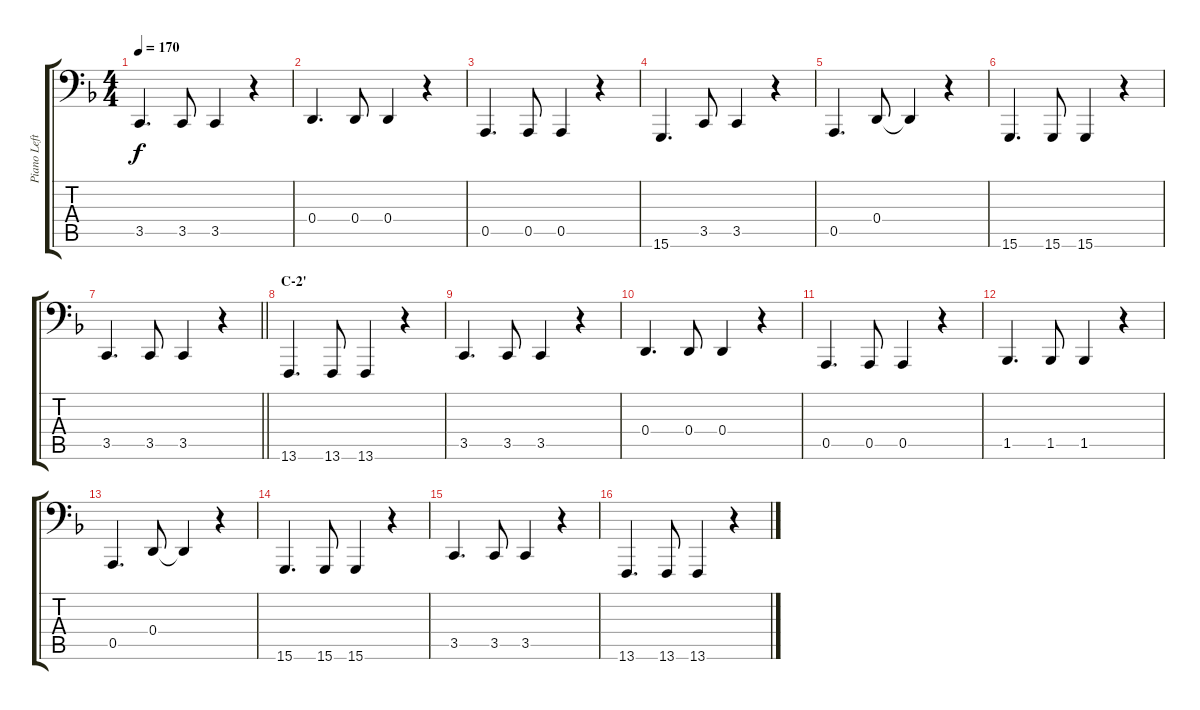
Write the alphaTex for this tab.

\track ("Piano Left (Kotobuki Tsumugi)" "Piano Left") {instrument acousticgrandpiano}
\staff {score tabs}
\tuning (E3 B2 G2 D2 A1 E0) {hide}
\ts (4 4)
\tempo 170
\clef f4
\ks f
3.5.4{d dy f} 3.5.8 3.5.4 r.4 |
0.4.4{d} 0.4.8 0.4.4 r.4 |
0.5.4{d} 0.5.8 0.5.4 r.4 |
15.6.4{d} 3.5.8 3.5.4 r.4 |
0.5.4{d} 0.4.8 0.4{t}.4 r.4 |
15.6.4{d} 15.6.8 15.6.4 r.4 |
\barLineRight lightlight
3.5.4{d} 3.5.8 3.5.4 r.4 |
\section ("" "C-2'")
13.6.4{d} 13.6.8 13.6.4 r.4 |
3.5.4{d} 3.5.8 3.5.4 r.4 |
0.4.4{d} 0.4.8 0.4.4 r.4 |
0.5.4{d} 0.5.8 0.5.4 r.4 |
1.5.4{d} 1.5.8 1.5.4 r.4 |
0.5.4{d} 0.4.8 0.4{t}.4 r.4 |
15.6.4{d} 15.6.8 15.6.4 r.4 |
3.5.4{d} 3.5.8 3.5.4 r.4 |
13.6.4{d} 13.6.8 13.6.4 r.4
